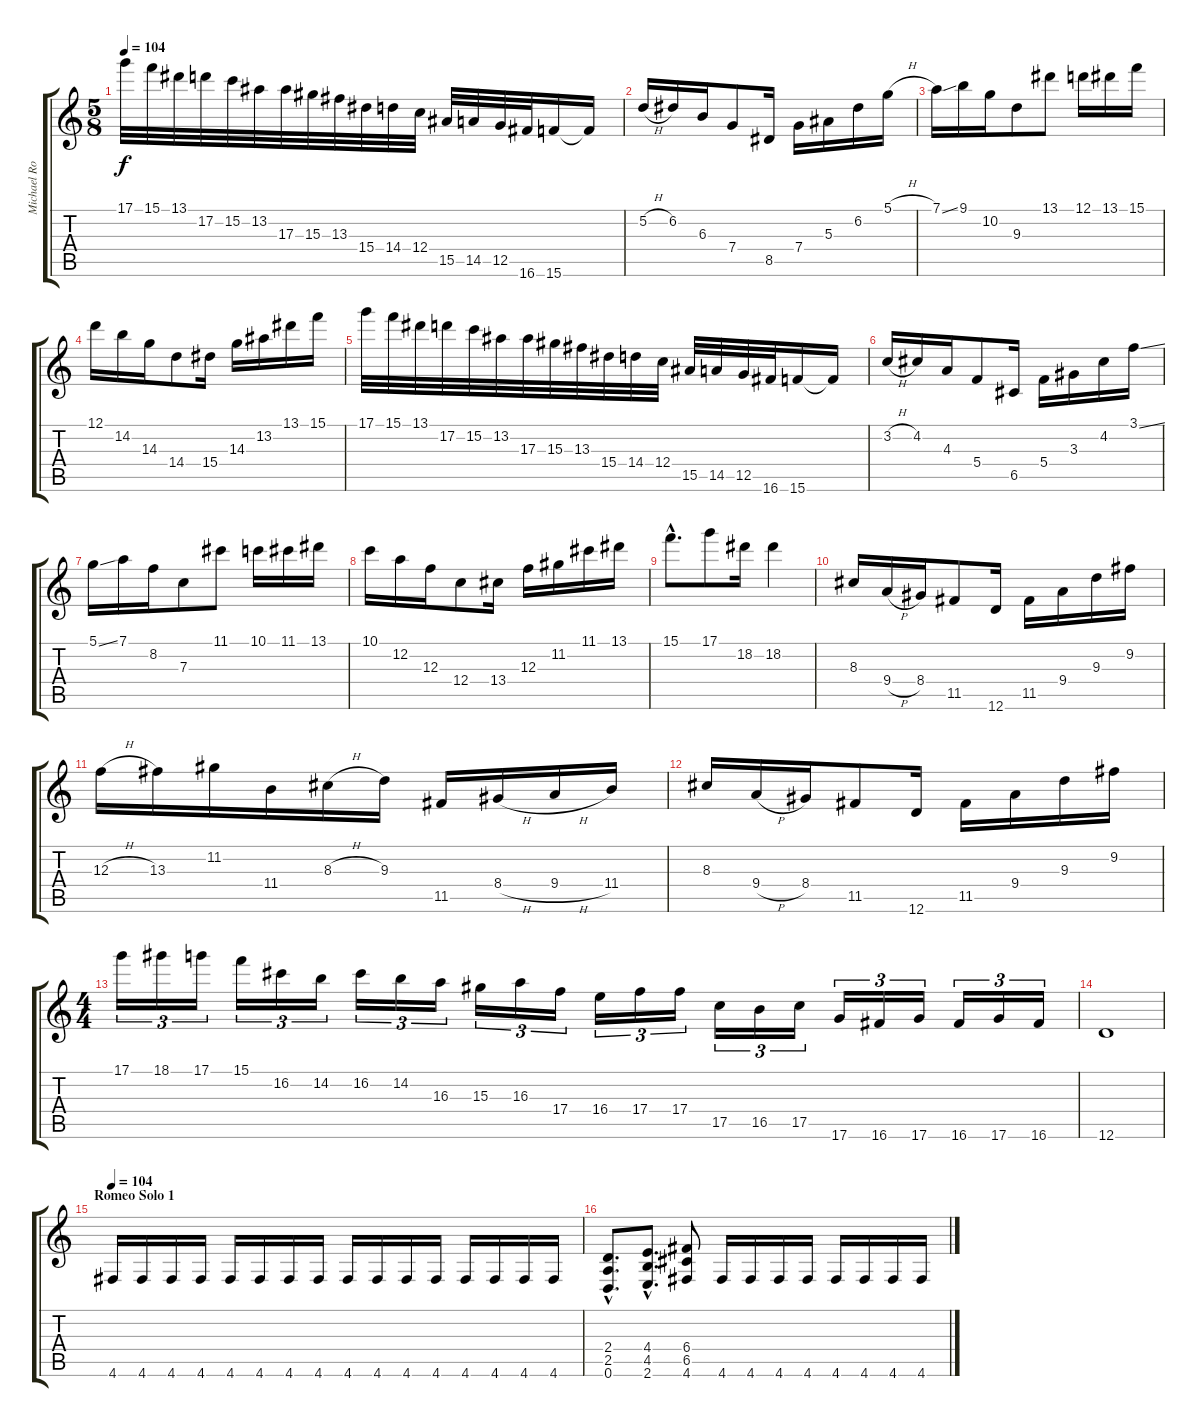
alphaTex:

\track ("Michael Romeo Lead" "Michael Ro") {instrument distortionguitar}
\staff {score tabs}
\tuning (D4 A3 F3 C3 G2 D2) {hide}
\ts (5 8)
\tempo 104
\clef g2
\ks c
17.1.32{dy f} 15.1.32 13.1.32 17.2.32 15.2.32 13.2.32 17.3.32 15.3.32 13.3.32 15.4.32 14.4.32 12.4.32 15.5.32 14.5.32 12.5.32 16.6.32 15.6.16 15.6{t}.16 |
5.2{h}.16 6.2.16 6.3.16 7.4.8 8.5.16 7.4.16 5.3.16 6.2.16 5.1{h}.16 |
7.1{ss}.16 9.1.16 10.2.16 9.3.8 13.1.8 12.1.16 13.1.16 15.1.16 |
12.1.16 14.2.16 14.3.16 14.4.8 15.4.16 14.3.16 13.2.16 13.1.16 15.1.16 |
17.1.32 15.1.32 13.1.32 17.2.32 15.2.32 13.2.32 17.3.32 15.3.32 13.3.32 15.4.32 14.4.32 12.4.32 15.5.32 14.5.32 12.5.32 16.6.32 15.6.16 15.6{t}.16 |
3.2{h}.16 4.2.16 4.3.16 5.4.8 6.5.16 5.4.16 3.3.16 4.2.16 3.1{ss}.16 |
5.1{ss}.16 7.1.16 8.2.16 7.3.8 11.1.8 10.1.16 11.1.16 13.1.16 |
10.1.16 12.2.16 12.3.16 12.4.8 13.4.16 12.3.16 11.2.16 11.1.16 13.1.16 |
15.1{hac}.8{d} 17.1.8 18.2.16 18.2.4 |
8.3.16 9.4{h}.16 8.4.16 11.5.8 12.6.16 11.5.16 9.4.16 9.3.16 9.2.16 |
12.3{h}.16 13.3.16 11.2.16 11.4.16 8.3{h}.16 9.3.16 11.5.16 8.4{h}.16 9.4{h}.16 11.4.16 |
8.3.16 9.4{h}.16 8.4.16 11.5.8 12.6.16 11.5.16 9.4.16 9.3.16 9.2.16 |
\ts (4 4)
17.1.16{tu (3 2)} 18.1.16{tu (3 2)} 17.1.16{tu (3 2)} 15.1.16{tu (3 2)} 16.2.16{tu (3 2)} 14.2.16{tu (3 2)} 16.2.16{tu (3 2)} 14.2.16{tu (3 2)} 16.3.16{tu (3 2)} 15.3.16{tu (3 2)} 16.3.16{tu (3 2)} 17.4.16{tu (3 2)} 16.4.16{tu (3 2)} 17.4.16{tu (3 2)} 17.4.16{tu (3 2)} 17.5.16{tu (3 2)} 16.5.16{tu (3 2)} 17.5.16{tu (3 2)} 17.6.16{tu (3 2)} 16.6.16{tu (3 2)} 17.6.16{tu (3 2)} 16.6.16{tu (3 2)} 17.6.16{tu (3 2)} 16.6.16{tu (3 2)} |
12.6.1 |
\section ("" "Romeo Solo 1")
\tempo 104
4.6.16{volume 14 balance 8} 4.6.16 4.6.16 4.6.16 4.6.16 4.6.16 4.6.16 4.6.16 4.6.16 4.6.16 4.6.16 4.6.16 4.6.16 4.6.16 4.6.16 4.6.16 |
(2.4{hac} 2.5{hac} 0.6{hac}).8{d} (4.4{hac} 4.5{hac} 2.6{hac}).8{d} (6.4 6.5 4.6).8 4.6.16 4.6.16 4.6.16 4.6.16 4.6.16 4.6.16 4.6.16 4.6.16
